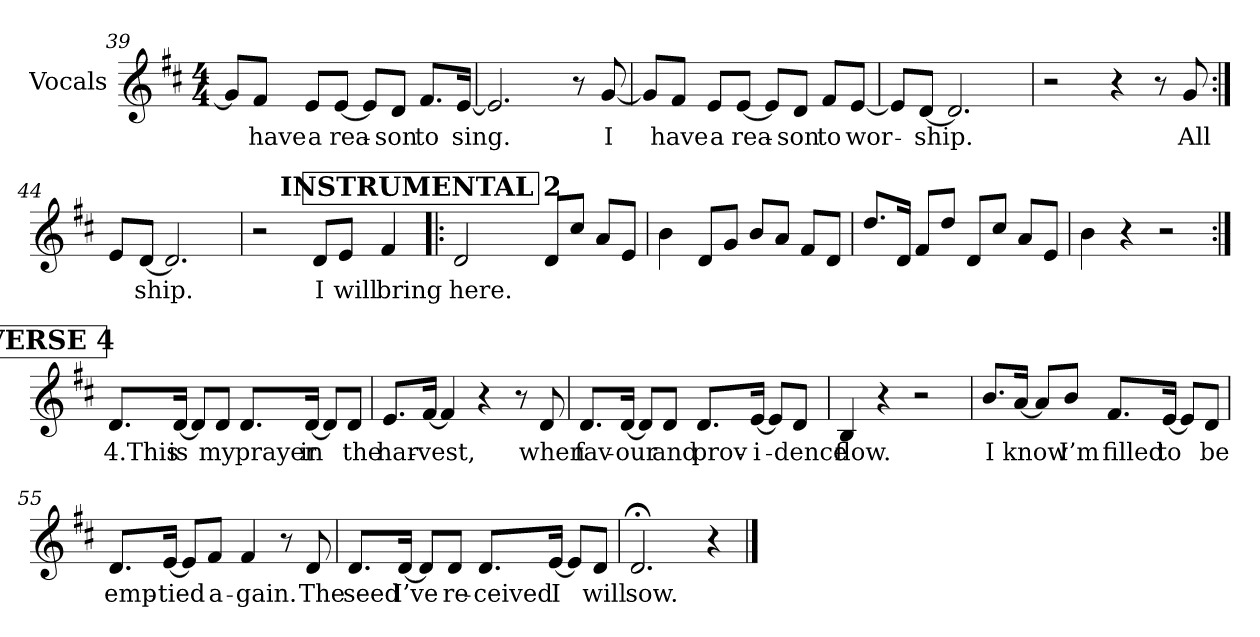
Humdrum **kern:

**kern	**text
*part1	*part1
*staff1	*staff1
*I"Vocals	*
!!LO:LB:g=z
*clefG2	*
*k[f#c#]	*
*D:	*
*M4/4	*
=39	=39
8g/L]	.
!	!LO:LY:b
8f#/J	have
!	!LO:LY:b
8e/L	a
!	!LO:LY:b
[8e/J	rea-
8e/L]	.
!	!LO:LY:b
8d/J	-son
!	!LO:LY:b
8.f#/L	to
!	!LO:LY:b
[16e/Jk	sing.
=40	=40
2.e/]	.
8r	.
!	!LO:LY:b
[8g/	I
=41	=41
8g/L]	.
!	!LO:LY:b
8f#/J	have
!	!LO:LY:b
8e/L	a
!	!LO:LY:b
[8e/J	rea-
8e/L]	.
!	!LO:LY:b
8d/J	-son
!	!LO:LY:b
8f#/L	to
!	!LO:LY:b
[8e/J	wor-
!!LO:LB:g=z
=42	=42
8e/L]	.
!	!LO:LY:b
[8d/J	-ship.
2.d/]	.
=43	=43
2r	.
4r	.
8r	.
!	!LO:LY:b
(<8g/	All
=44:|!	=44:|!
!	!LO:LY:b
(<8e/L	­
!	!LO:LY:b
[8d/J	ship.
2.d/]	.
=45	=45
2r	.
!	!LO:LY:b
8d/L	I
!	!LO:LY:b
8e/J	will
!	!LO:LY:b
4f#/	bring
!!LO:LB:g=z
!!LO:REH:place=s1:a:B:t=INSTRUMENTAL 2
=46!|:	=46!|:
!	!LO:LY:b
*^	*
2d/	4ryy	here.
.	8f#\Lyy	.
.	8dd\Jyy	.
2ryy	8d!/L	.
.	8cc#!/J	.
.	8a!/L	.
.	8e!/J	.
*v	*v	*
=47	=47
4b!\	.
8d!/L	.
8g!/J	.
8b!/L	.
8a!/J	.
8f#!/L	.
8d!/J	.
=48	=48
8.dd!/L	.
16d!/Jk	.
8f#!/L	.
8dd!/J	.
8d!/L	.
8cc#!/J	.
8a!/L	.
8e!/J	.
=49	=49
4b!\	.
4r	.
2r	.
!!LO:LB:g=z
!!LO:REH:place=s1:a:B:t=VERSE 4
=50:|!	=50:|!
!	!LO:LY:b
8.d/L	4.This
!	!LO:LY:b
[16d/Jk	is
8d/L]	.
!	!LO:LY:b
8d/J	my
!	!LO:LY:b
8.d/L	prayer
!	!LO:LY:b
[16d/Jk	in
8d/L]	.
!	!LO:LY:b
8d/J	the
=51	=51
!	!LO:LY:b
8.e/L	har-
!	!LO:LY:b
[16f#/Jk	-vest,
4f#/]	.
4r	.
8r	.
!	!LO:LY:b
8d/	when
!!LO:LB:g=z
=52	=52
!	!LO:LY:b
8.d/L	fav-
!	!LO:LY:b
[16d/Jk	-our
8d/L]	.
!	!LO:LY:b
8d/J	and
!	!LO:LY:b
8.d/L	prov-
!	!LO:LY:b
[16e/Jk	-i-
8e/L]	.
!	!LO:LY:b
8d/J	-dence
=53	=53
!	!LO:LY:b
4B/	flow.
4r	.
2r	.
=54	=54
!	!LO:LY:b
8.b/L	I
!	!LO:LY:b
[16a/Jk	know
8a/L]	.
!	!LO:LY:b
8b/J	I’m
!	!LO:LY:b
8.f#/L	filled
!	!LO:LY:b
[16e/Jk	to
8e/L]	.
!	!LO:LY:b
8d/J	be
!!LO:LB:g=z
=55	=55
!	!LO:LY:b
8.d/L	emp-
!	!LO:LY:b
[16e/Jk	-tied
8e/L]	.
!	!LO:LY:b
8f#/J	a-
!	!LO:LY:b
4f#/	-gain.
8r	.
!	!LO:LY:b
8d/	The
=56	=56
!	!LO:LY:b
8.d/L	seed
!	!LO:LY:b
[16d/Jk	I’ve
8d/L]	.
!	!LO:LY:b
8d/J	re-
!	!LO:LY:b
8.d/L	-ceived
!	!LO:LY:b
[16e/Jk	I
8e/L]	.
!	!LO:LY:b
8d/J	will
=57	=57
!	!LO:LY:b
2.d;</	sow.
4r	.
==	==
*-	*-
